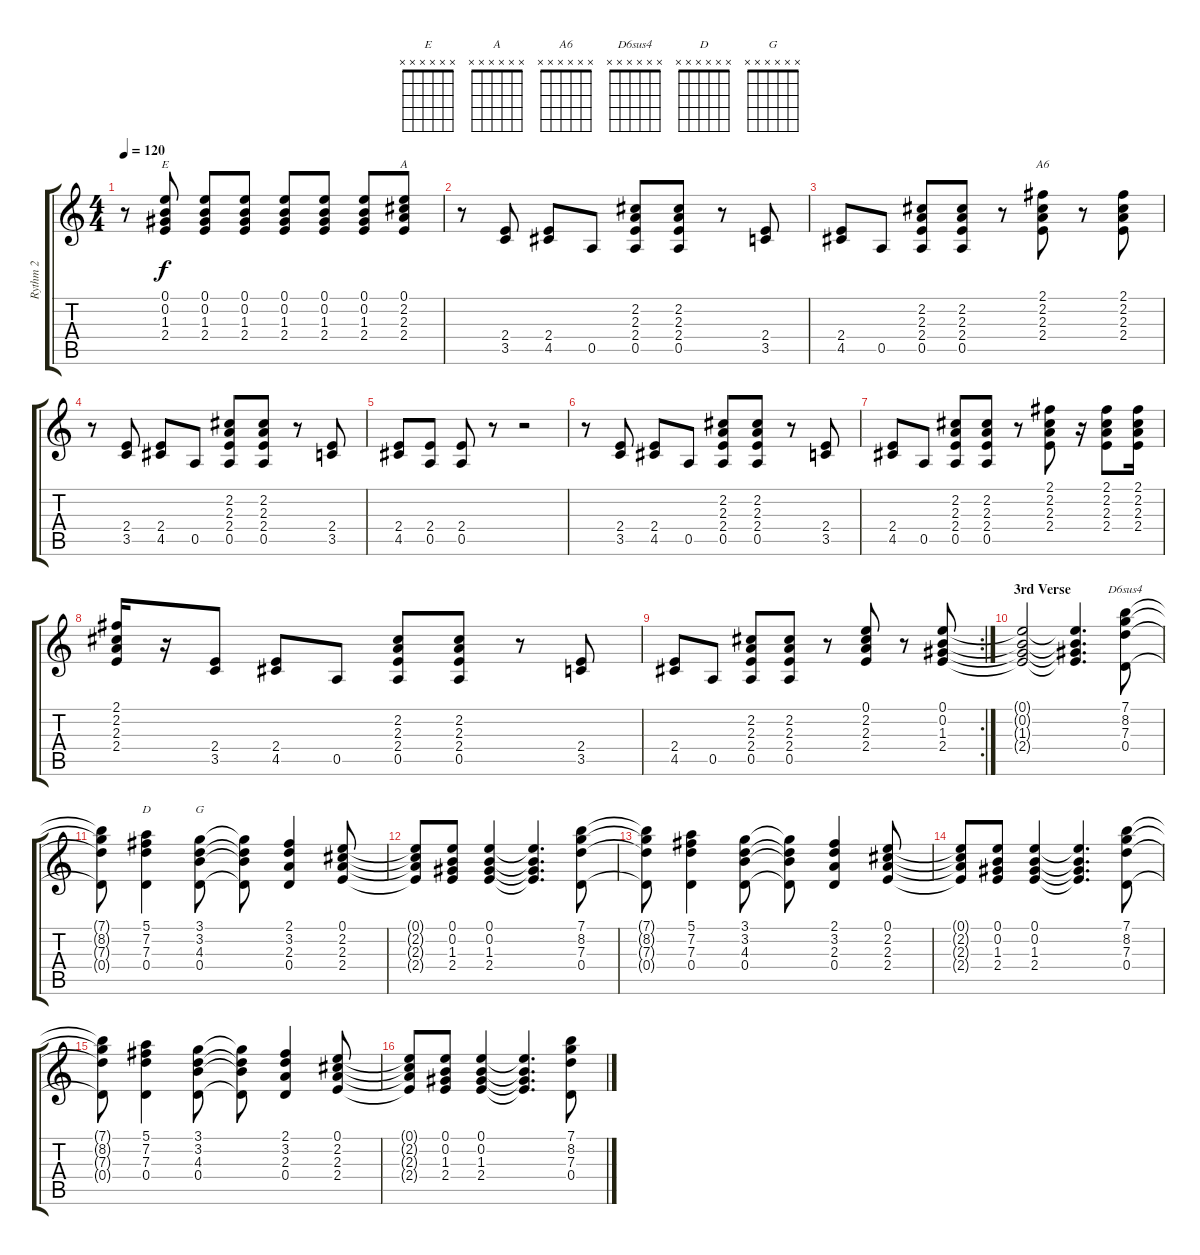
\track ("Rythm 2" "Rythm 2") {instrument electricguitarjazz}
\staff {score tabs}
\tuning (E4 B3 G3 D3 A2 E2) {hide}
\chord ("E" x x x x x x)
\chord ("A" x x x x x x)
\chord ("A6" x x x x x x)
\chord ("D6sus4" x x x x x x)
\chord ("D" x x x x x x)
\chord ("G" x x x x x x)
\ts (4 4)
\tempo 120
\clef g2
\ks c
r.8{dy f} (0.1 0.2 1.3 2.4).8{ch "E"} (0.1 0.2 1.3 2.4).8 (0.1 0.2 1.3 2.4).8 (0.1 0.2 1.3 2.4).8 (0.1 0.2 1.3 2.4).8 (0.1 0.2 1.3 2.4).8 (0.1 2.2 2.3 2.4).8{ch "A"} |
r.8 (2.4 3.5).8 (2.4 4.5).8 0.5.8 (2.2 2.3 2.4 0.5).8 (2.2 2.3 2.4 0.5).8 r.8 (2.4 3.5).8 |
(2.4 4.5).8 0.5.8 (2.2 2.3 2.4 0.5).8 (2.2 2.3 2.4 0.5).8 r.8 (2.1 2.2 2.3 2.4).8{ch "A6"} r.8 (2.1 2.2 2.3 2.4).8 |
r.8 (2.4 3.5).8 (2.4 4.5).8 0.5.8 (2.2 2.3 2.4 0.5).8 (2.2 2.3 2.4 0.5).8 r.8 (2.4 3.5).8 |
(2.4 4.5).8 (2.4 0.5).8 (2.4 0.5).8 r.8 r.2 |
r.8 (2.4 3.5).8 (2.4 4.5).8 0.5.8 (2.2 2.3 2.4 0.5).8 (2.2 2.3 2.4 0.5).8 r.8 (2.4 3.5).8 |
(2.4 4.5).8 0.5.8 (2.2 2.3 2.4 0.5).8 (2.2 2.3 2.4 0.5).8 r.8 (2.1 2.2 2.3 2.4).8 r.16 (2.1 2.2 2.3 2.4).8 (2.1 2.2 2.3 2.4).16 |
(2.1 2.2 2.3 2.4).16 r.16 (2.4 3.5).8 (2.4 4.5).8 0.5.8 (2.2 2.3 2.4 0.5).8 (2.2 2.3 2.4 0.5).8 r.8 (2.4 3.5).8 |
\rc 2
(2.4 4.5).8 0.5.8 (2.2 2.3 2.4 0.5).8 (2.2 2.3 2.4 0.5).8 r.8 (0.1 2.2 2.3 2.4).8 r.8 (0.1 0.2 1.3 2.4).8 |
\section ("" "3rd Verse")
(0.1{t} 0.2{t} 1.3{t} 2.4{t}).2 (0.1{t} 0.2{t} 1.3{t} 2.4{t}).4{d} (7.1 8.2 7.3 0.4).8{ch "D6sus4"} |
(7.1{t} 8.2{t} 7.3{t} 0.4{t}).8 (5.1 7.2 7.3 0.4).4{ch "D"} (3.1 3.2 4.3 0.4).8{ch "G"} (3.1{t} 3.2{t} 4.3{t} 0.4{t}).8 (2.1 3.2 2.3 0.4).4 (0.1 2.2 2.3 2.4).8 |
(0.1{t} 2.2{t} 2.3{t} 2.4{t}).8 (0.1 0.2 1.3 2.4).8 (0.1 0.2 1.3 2.4).4 (0.1{t} 0.2{t} 1.3{t} 2.4{t}).4{d} (7.1 8.2 7.3 0.4).8 |
(7.1{t} 8.2{t} 7.3{t} 0.4{t}).8 (5.1 7.2 7.3 0.4).4 (3.1 3.2 4.3 0.4).8 (3.1{t} 3.2{t} 4.3{t} 0.4{t}).8 (2.1 3.2 2.3 0.4).4 (0.1 2.2 2.3 2.4).8 |
(0.1{t} 2.2{t} 2.3{t} 2.4{t}).8 (0.1 0.2 1.3 2.4).8 (0.1 0.2 1.3 2.4).4 (0.1{t} 0.2{t} 1.3{t} 2.4{t}).4{d} (7.1 8.2 7.3 0.4).8 |
(7.1{t} 8.2{t} 7.3{t} 0.4{t}).8 (5.1 7.2 7.3 0.4).4 (3.1 3.2 4.3 0.4).8 (3.1{t} 3.2{t} 4.3{t} 0.4{t}).8 (2.1 3.2 2.3 0.4).4 (0.1 2.2 2.3 2.4).8 |
(0.1{t} 2.2{t} 2.3{t} 2.4{t}).8 (0.1 0.2 1.3 2.4).8 (0.1 0.2 1.3 2.4).4 (0.1{t} 0.2{t} 1.3{t} 2.4{t}).4{d} (7.1 8.2 7.3 0.4).8
